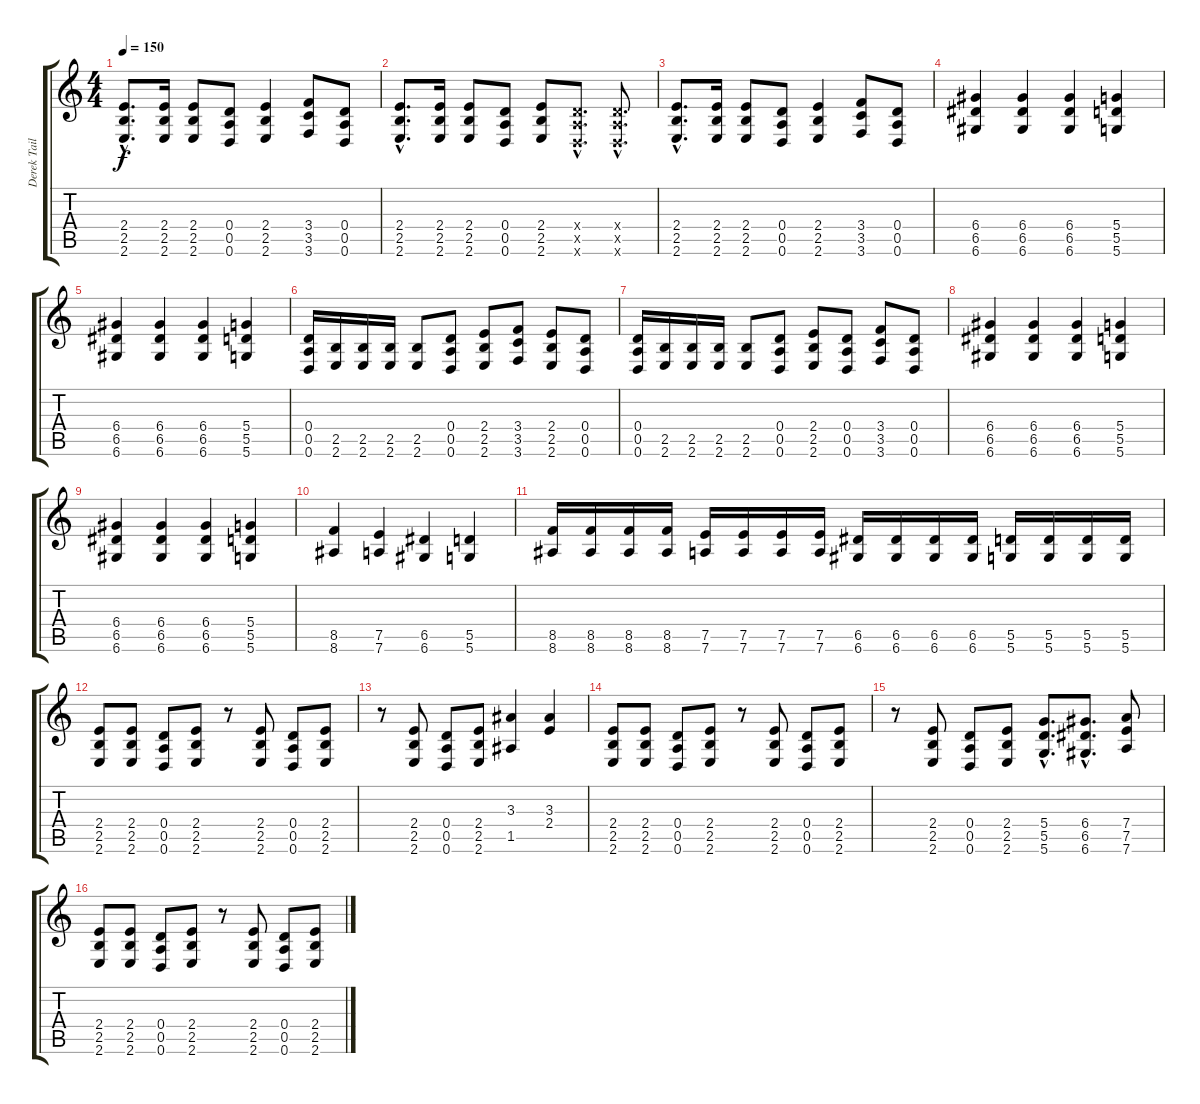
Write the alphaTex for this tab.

\track ("Derek Tailer-guitar" "Derek Tail") {instrument overdrivenguitar}
\staff {score tabs}
\tuning (E4 B3 G3 D3 A2 D2) {hide}
\ts (4 4)
\tempo 150
\clef g2
\ks c
(2.4{hac} 2.5{hac} 2.6{hac}).8{d dy f} (2.4 2.5 2.6).16 (2.4 2.5 2.6).8 (0.4 0.5 0.6).8 (2.4 2.5 2.6).4 (3.4 3.5 3.6).8 (0.4 0.5 0.6).8 |
(2.4{hac} 2.5{hac} 2.6{hac}).8{d} (2.4 2.5 2.6).16 (2.4 2.5 2.6).8 (0.4 0.5 0.6).8 (2.4 2.5 2.6).8 (0.4{hac x} 0.5{hac x} 0.6{hac x}).8{d} (0.4{hac x} 0.5{hac x} 0.6{hac x}).8{d} |
(2.4{hac} 2.5{hac} 2.6{hac}).8{d} (2.4 2.5 2.6).16 (2.4 2.5 2.6).8 (0.4 0.5 0.6).8 (2.4 2.5 2.6).4 (3.4 3.5 3.6).8 (0.4 0.5 0.6).8 |
(6.4 6.5 6.6).4 (6.4 6.5 6.6).4 (6.4 6.5 6.6).4 (5.4 5.5 5.6).4 |
(6.4 6.5 6.6).4 (6.4 6.5 6.6).4 (6.4 6.5 6.6).4 (5.4 5.5 5.6).4 |
(0.4 0.5 0.6).16 (2.5 2.6).16 (2.5 2.6).16 (2.5 2.6).16 (2.5 2.6).8 (0.4 0.5 0.6).8 (2.4 2.5 2.6).8 (3.4 3.5 3.6).8 (2.4 2.5 2.6).8 (0.4 0.5 0.6).8 |
(0.4 0.5 0.6).16 (2.5 2.6).16 (2.5 2.6).16 (2.5 2.6).16 (2.5 2.6).8 (0.4 0.5 0.6).8 (2.4 2.5 2.6).8 (0.4 0.5 0.6).8 (3.4 3.5 3.6).8 (0.4 0.5 0.6).8 |
(6.4 6.5 6.6).4 (6.4 6.5 6.6).4 (6.4 6.5 6.6).4 (5.4 5.5 5.6).4 |
(6.4 6.5 6.6).4 (6.4 6.5 6.6).4 (6.4 6.5 6.6).4 (5.4 5.5 5.6).4 |
(8.5 8.6).4 (7.5 7.6).4 (6.5 6.6).4 (5.5 5.6).4 |
(8.5 8.6).16 (8.5 8.6).16 (8.5 8.6).16 (8.5 8.6).16 (7.5 7.6).16 (7.5 7.6).16 (7.5 7.6).16 (7.5 7.6).16 (6.5 6.6).16 (6.5 6.6).16 (6.5 6.6).16 (6.5 6.6).16 (5.5 5.6).16 (5.5 5.6).16 (5.5 5.6).16 (5.5 5.6).16 |
(2.4 2.5 2.6).8 (2.4 2.5 2.6).8 (0.4 0.5 0.6).8 (2.4 2.5 2.6).8 r.8 (2.4 2.5 2.6).8 (0.4 0.5 0.6).8 (2.4 2.5 2.6).8 |
r.8 (2.4 2.5 2.6).8 (0.4 0.5 0.6).8 (2.4 2.5 2.6).8 (3.3 1.5).4 (3.3 2.4).4 |
(2.4 2.5 2.6).8 (2.4 2.5 2.6).8 (0.4 0.5 0.6).8 (2.4 2.5 2.6).8 r.8 (2.4 2.5 2.6).8 (0.4 0.5 0.6).8 (2.4 2.5 2.6).8 |
r.8 (2.4 2.5 2.6).8 (0.4 0.5 0.6).8 (2.4 2.5 2.6).8 (5.4{hac} 5.5{hac} 5.6{hac}).8{d} (6.4{hac} 6.5{hac} 6.6{hac}).8{d} (7.4 7.5 7.6).8 |
(2.4 2.5 2.6).8 (2.4 2.5 2.6).8 (0.4 0.5 0.6).8 (2.4 2.5 2.6).8 r.8 (2.4 2.5 2.6).8 (0.4 0.5 0.6).8 (2.4 2.5 2.6).8
